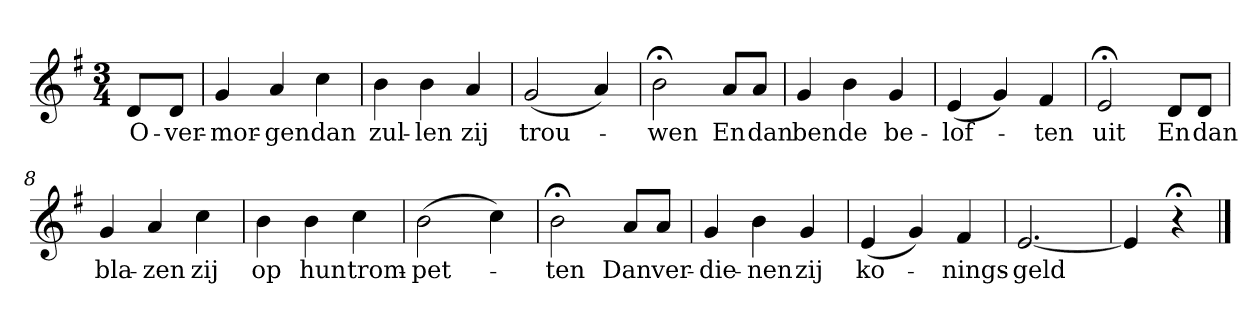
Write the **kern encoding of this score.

**kern	**text
*part1	*part1
*staff1	*staff1
*k[f#]	*
*G:	*
*M3/4	*
*MM120	*
=	=
8dL	O-
8dJ	-ver-
=1	=1
4g	-mor-
4a	-gen
4cc	dan
=2	=2
4b	zul-
4b	-len
4a	zij
=3	=3
(2g	trou-
4a)	.
=4	=4
2b;<	-wen
8aL	En
8aJ	dan
=5	=5
4g	ben
4b	de
4g	be-
=6	=6
(4e	-lof-
4g)	.
4f#	-ten
=7	=7
2e;<	uit
8dL	En
8dJ	dan
=8	=8
4g	bla-
4a	-zen
4cc	zij
=9	=9
4b	op
4b	hun
4cc	trom-
=10	=10
(2b	-pet-
4cc)	.
=11	=11
2b;<	-ten
8aL	Dan
8aJ	ver-
=12	=12
4g	-die-
4b	-nen
4g	zij
=13	=13
(4e	ko-
4g)	.
4f#	-nings-
=14	=14
[2.e	-geld
=15	=15
4e]	.
4r;<	.
==	==
*-	*-
